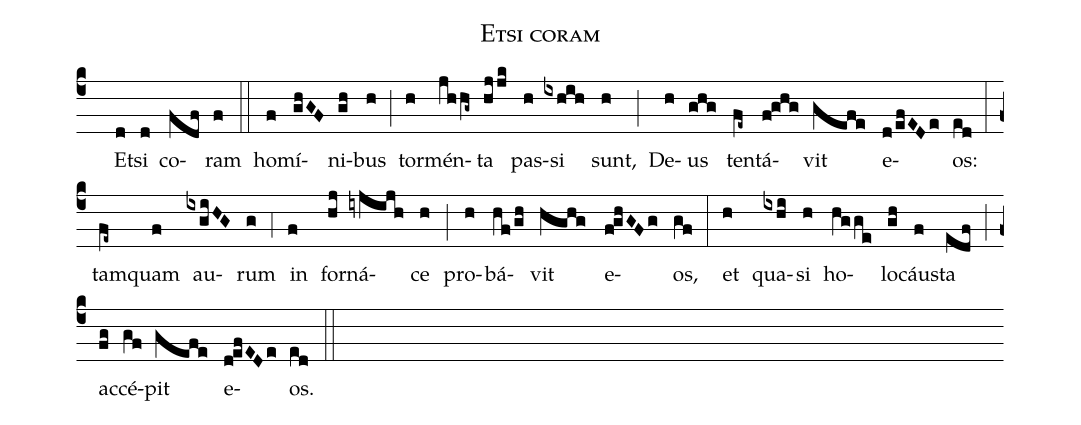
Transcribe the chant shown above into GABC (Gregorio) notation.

name:Etsi coram;
mode:I;
office-part:Communiones;
%%
(c4) () Et(d)si(d) co(fdf)ram(f) (::) ho(f)mí(ghGF)ni(gh)bus(h) (;) tor(h)mén(jhhg~)ta(hjjk) pas(h)si(ixhih) sunt,(h) (;) De(h)us(ghg) ten(fe~)tá(f!ghg)vit(gefe) e(d/efEDe)os:(ed) (:) tam(fe~)quam(f) au(ixgiHG)rum(g) (;4) in(f) for(hj)ná(iyjijh)ce(h) (;) pro(h)bá(hf/gh)vit(hghg) e(f!ghGFg)os,(gf) (:) et(h) qua(ixhi)si(h) ho(hgge)lo(gh)cáu(f)sta(edf) (;) ac(fg)cé(gf)pit(gefe) e(d!efEDe)os.(ed) (::)
